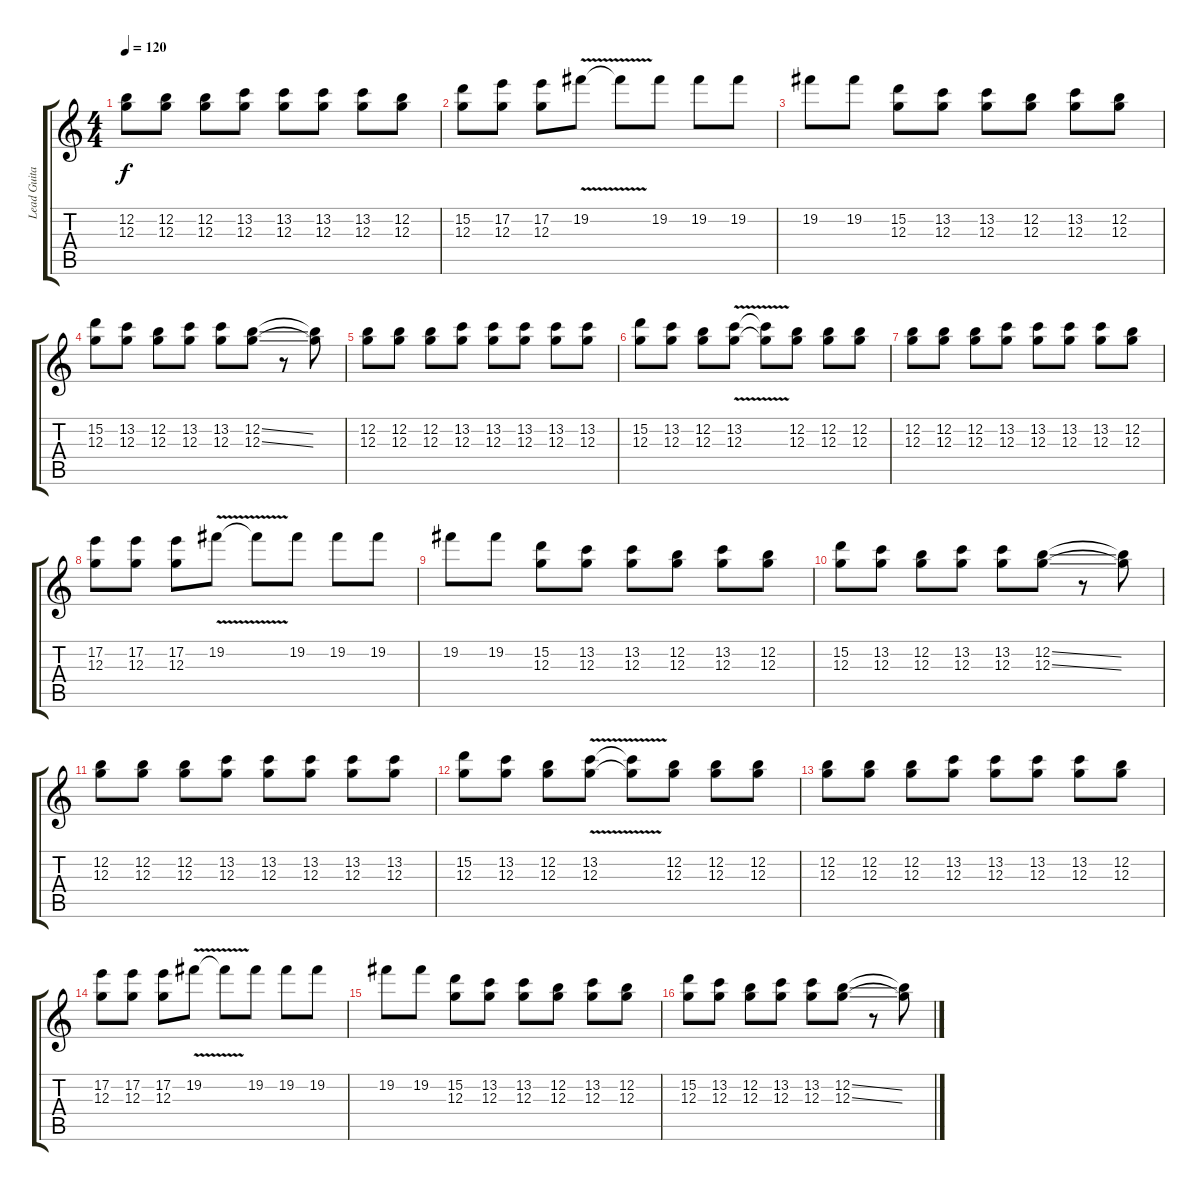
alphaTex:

\track ("Lead Guitar" "Lead Guita") {instrument distortionguitar bank 1}
\staff {score tabs}
\tuning (E4 B3 G3 D3 A2 E2) {hide}
\ts (4 4)
\tempo 120
\clef g2
\ks c
(12.2 12.3).8{dy f} (12.2 12.3).8 (12.2 12.3).8 (13.2 12.3).8 (13.2 12.3).8 (13.2 12.3).8 (13.2 12.3).8 (12.2 12.3).8 |
(15.2 12.3).8 (17.2 12.3).8 (17.2 12.3).8 19.2{v}.8 19.2{t}.8 19.2.8 19.2.8 19.2.8 |
19.2.8 19.2.8 (15.2 12.3).8 (13.2 12.3).8 (13.2 12.3).8 (12.2 12.3).8 (13.2 12.3).8 (12.2 12.3).8 |
(15.2 12.3).8 (13.2 12.3).8 (12.2 12.3).8 (13.2 12.3).8 (13.2 12.3).8 (12.2{ss} 12.3{ss}).8 r.8 (12.2{t} 12.3{t}).8 |
(12.2 12.3).8 (12.2 12.3).8 (12.2 12.3).8 (13.2 12.3).8 (13.2 12.3).8 (13.2 12.3).8 (13.2 12.3).8 (13.2 12.3).8 |
(15.2 12.3).8 (13.2 12.3).8 (12.2 12.3).8 (13.2{v} 12.3{v}).8 (13.2{t} 12.3{t}).8 (12.2 12.3).8 (12.2 12.3).8 (12.2 12.3).8 |
(12.2 12.3).8 (12.2 12.3).8 (12.2 12.3).8 (13.2 12.3).8 (13.2 12.3).8 (13.2 12.3).8 (13.2 12.3).8 (12.2 12.3).8 |
(17.2 12.3).8 (17.2 12.3).8 (17.2 12.3).8 19.2{v}.8 19.2{t}.8 19.2.8 19.2.8 19.2.8 |
19.2.8 19.2.8 (15.2 12.3).8 (13.2 12.3).8 (13.2 12.3).8 (12.2 12.3).8 (13.2 12.3).8 (12.2 12.3).8 |
(15.2 12.3).8 (13.2 12.3).8 (12.2 12.3).8 (13.2 12.3).8 (13.2 12.3).8 (12.2{ss} 12.3{ss}).8 r.8 (12.2{t} 12.3{t}).8 |
(12.2 12.3).8 (12.2 12.3).8 (12.2 12.3).8 (13.2 12.3).8 (13.2 12.3).8 (13.2 12.3).8 (13.2 12.3).8 (13.2 12.3).8 |
(15.2 12.3).8 (13.2 12.3).8 (12.2 12.3).8 (13.2{v} 12.3{v}).8 (13.2{t} 12.3{t}).8 (12.2 12.3).8 (12.2 12.3).8 (12.2 12.3).8 |
(12.2 12.3).8 (12.2 12.3).8 (12.2 12.3).8 (13.2 12.3).8 (13.2 12.3).8 (13.2 12.3).8 (13.2 12.3).8 (12.2 12.3).8 |
(17.2 12.3).8 (17.2 12.3).8 (17.2 12.3).8 19.2{v}.8 19.2{t}.8 19.2.8 19.2.8 19.2.8 |
19.2.8 19.2.8 (15.2 12.3).8 (13.2 12.3).8 (13.2 12.3).8 (12.2 12.3).8 (13.2 12.3).8 (12.2 12.3).8 |
(15.2 12.3).8 (13.2 12.3).8 (12.2 12.3).8 (13.2 12.3).8 (13.2 12.3).8 (12.2{ss} 12.3{ss}).8 r.8 (12.2{t} 12.3{t}).8
